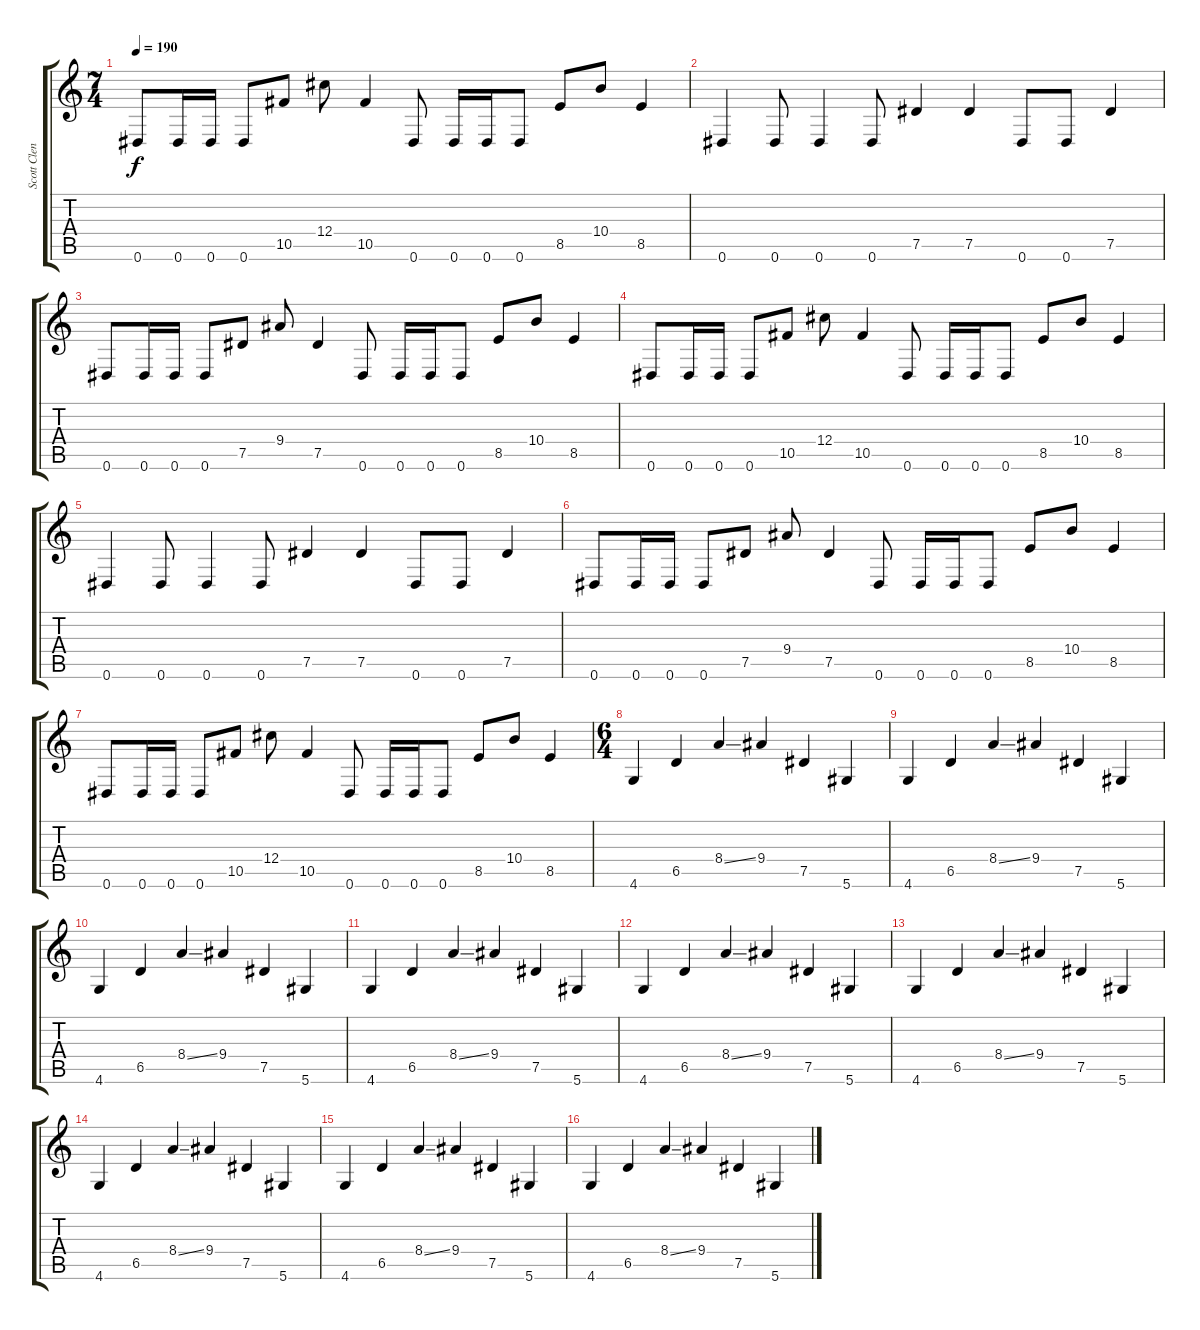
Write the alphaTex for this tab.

\track ("Scott Clendenin" "Scott Clen") {instrument electricbasspick}
\staff {score tabs}
\tuning (Eb4 Bb3 Gb3 Db3 Ab2 Eb2) {hide}
\ts (7 4)
\tempo 190
\clef g2
\ks c
0.6.8{dy f} 0.6.16 0.6.16 0.6.8 10.5.8 12.4.8 10.5.4 0.6.8 0.6.16 0.6.16 0.6.8 8.5.8 10.4.8 8.5.4 |
0.6.4 0.6.8 0.6.4 0.6.8 7.5.4 7.5.4 0.6.8 0.6.8 7.5.4 |
0.6.8 0.6.16 0.6.16 0.6.8 7.5.8 9.4.8 7.5.4 0.6.8 0.6.16 0.6.16 0.6.8 8.5.8 10.4.8 8.5.4 |
0.6.8 0.6.16 0.6.16 0.6.8 10.5.8 12.4.8 10.5.4 0.6.8 0.6.16 0.6.16 0.6.8 8.5.8 10.4.8 8.5.4 |
0.6.4 0.6.8 0.6.4 0.6.8 7.5.4 7.5.4 0.6.8 0.6.8 7.5.4 |
0.6.8 0.6.16 0.6.16 0.6.8 7.5.8 9.4.8 7.5.4 0.6.8 0.6.16 0.6.16 0.6.8 8.5.8 10.4.8 8.5.4 |
0.6.8 0.6.16 0.6.16 0.6.8 10.5.8 12.4.8 10.5.4 0.6.8 0.6.16 0.6.16 0.6.8 8.5.8 10.4.8 8.5.4 |
\ts (6 4)
4.6.4 6.5.4 8.4{ss}.4 9.4.4 7.5.4 5.6.4 |
4.6.4 6.5.4 8.4{ss}.4 9.4.4 7.5.4 5.6.4 |
4.6.4 6.5.4 8.4{ss}.4 9.4.4 7.5.4 5.6.4 |
4.6.4 6.5.4 8.4{ss}.4 9.4.4 7.5.4 5.6.4 |
4.6.4 6.5.4 8.4{ss}.4 9.4.4 7.5.4 5.6.4 |
4.6.4 6.5.4 8.4{ss}.4 9.4.4 7.5.4 5.6.4 |
4.6.4 6.5.4 8.4{ss}.4 9.4.4 7.5.4 5.6.4 |
4.6.4 6.5.4 8.4{ss}.4 9.4.4 7.5.4 5.6.4 |
4.6.4 6.5.4 8.4{ss}.4 9.4.4 7.5.4 5.6.4
